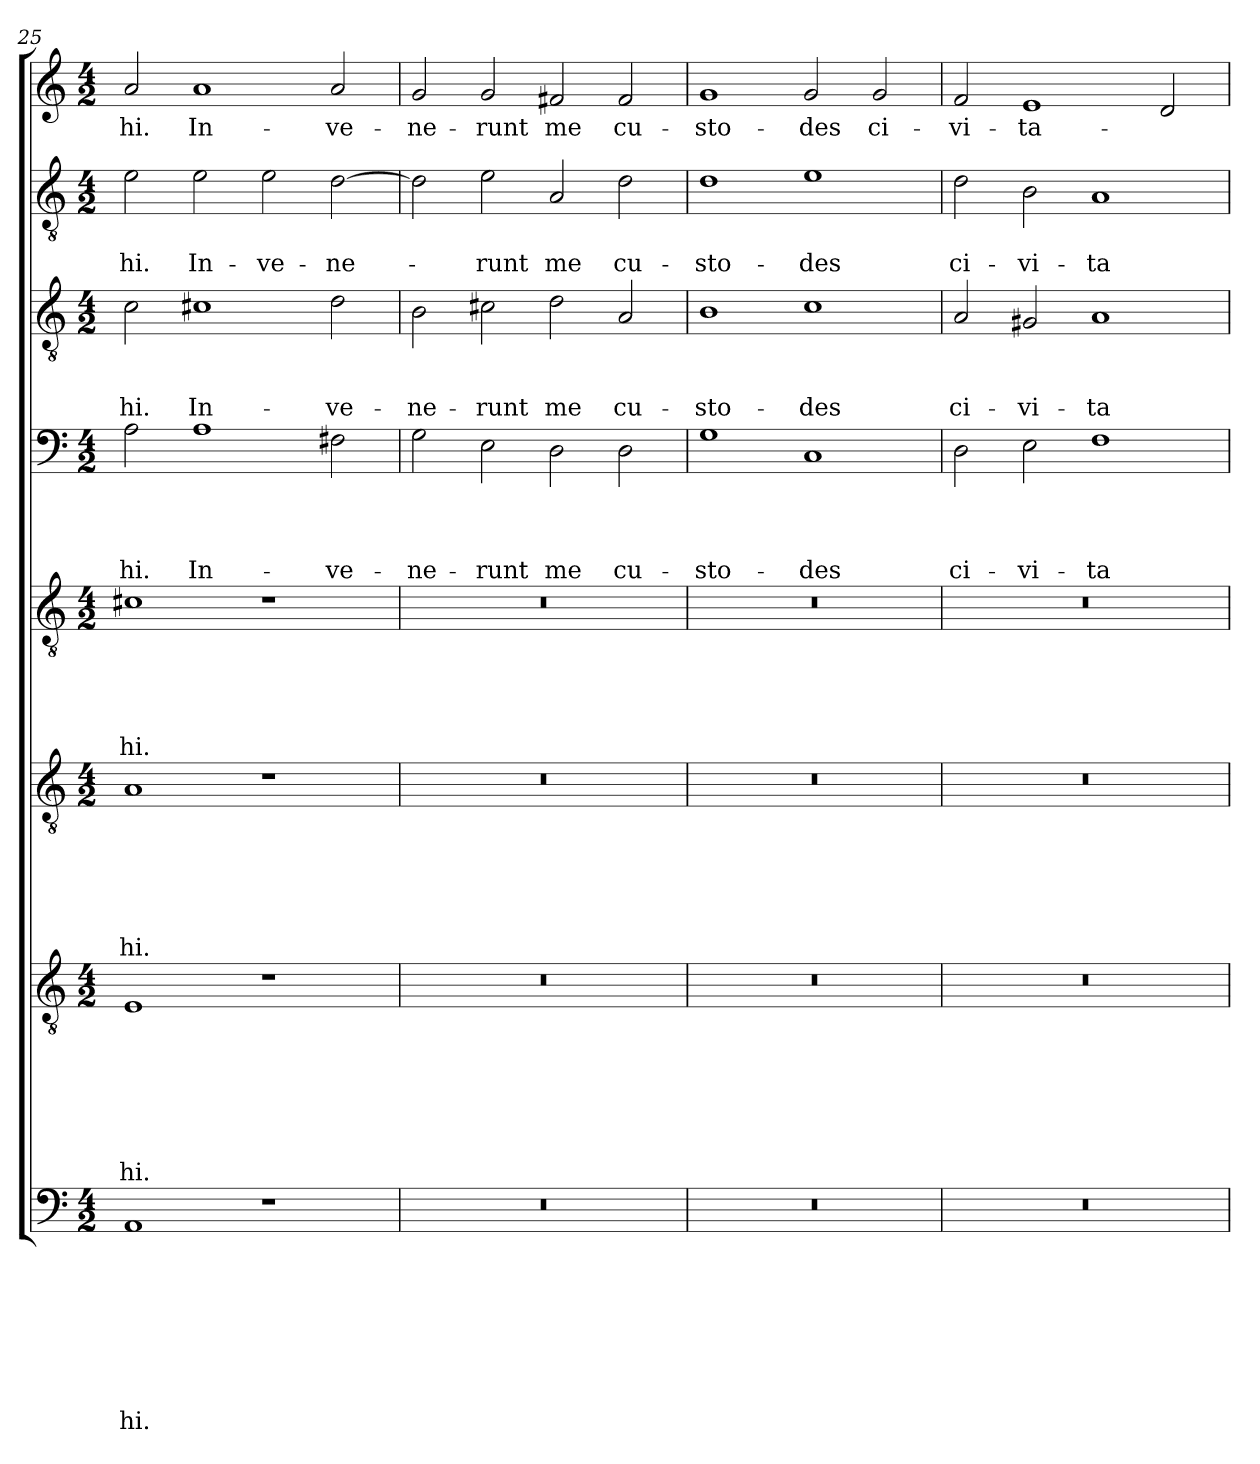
**kern	**text	**text	**text	**text	**text	**text	**text	**text	**kern	**text	**text	**text	**text	**text	**text	**text	**kern	**text	**text	**text	**text	**text	**text	**kern	**text	**text	**text	**text	**text	**kern	**text	**text	**text	**text	**kern	**text	**text	**text	**kern	**text	**text	**kern	**text
*part8	*part8	*part8	*part8	*part8	*part8	*part8	*part8	*part8	*part7	*part7	*part7	*part7	*part7	*part7	*part7	*part7	*part6	*part6	*part6	*part6	*part6	*part6	*part6	*part5	*part5	*part5	*part5	*part5	*part5	*part4	*part4	*part4	*part4	*part4	*part3	*part3	*part3	*part3	*part2	*part2	*part2	*part1	*part1
*staff8	*staff8	*staff8	*staff8	*staff8	*staff8	*staff8	*staff8	*staff8	*staff7	*staff7	*staff7	*staff7	*staff7	*staff7	*staff7	*staff7	*staff6	*staff6	*staff6	*staff6	*staff6	*staff6	*staff6	*staff5	*staff5	*staff5	*staff5	*staff5	*staff5	*staff4	*staff4	*staff4	*staff4	*staff4	*staff3	*staff3	*staff3	*staff3	*staff2	*staff2	*staff2	*staff1	*staff1
*clefF4	*	*	*	*	*	*	*	*	*clefGv2	*	*	*	*	*	*	*	*clefGv2	*	*	*	*	*	*	*clefGv2	*	*	*	*	*	*clefF4	*	*	*	*	*clefGv2	*	*	*	*clefGv2	*	*	*clefG2	*
*k[]	*	*	*	*	*	*	*	*	*k[]	*	*	*	*	*	*	*	*k[]	*	*	*	*	*	*	*k[]	*	*	*	*	*	*k[]	*	*	*	*	*k[]	*	*	*	*k[]	*	*	*k[]	*
*a:	*	*	*	*	*	*	*	*	*a:	*	*	*	*	*	*	*	*a:	*	*	*	*	*	*	*a:	*	*	*	*	*	*a:	*	*	*	*	*a:	*	*	*	*a:	*	*	*a:	*
*M4/2	*	*	*	*	*	*	*	*	*M4/2	*	*	*	*	*	*	*	*M4/2	*	*	*	*	*	*	*M4/2	*	*	*	*	*	*M4/2	*	*	*	*	*M4/2	*	*	*	*M4/2	*	*	*M4/2	*
=25	=25	=25	=25	=25	=25	=25	=25	=25	=25	=25	=25	=25	=25	=25	=25	=25	=25	=25	=25	=25	=25	=25	=25	=25	=25	=25	=25	=25	=25	=25	=25	=25	=25	=25	=25	=25	=25	=25	=25	=25	=25	=25	=25
!	!	!	!	!	!	!	!	!LO:LY:b	!	!	!	!	!	!	!	!LO:LY:b	!	!	!	!	!	!	!LO:LY:b	!	!	!	!	!	!LO:LY:b	!	!	!	!	!LO:LY:b	!	!	!	!LO:LY:b	!	!	!LO:LY:b	!	!LO:LY:b
1AA	.	.	.	.	.	.	.	-hi.	1E	.	.	.	.	.	.	-hi.	1A	.	.	.	.	.	-hi.	1c#X	.	.	.	.	-hi.	2A\	.	.	.	-hi.	2c\	.	.	-hi.	2e\	.	-hi.	2a/	-hi.
!	!	!	!	!	!	!	!	!	!	!	!	!	!	!	!	!	!	!	!	!	!	!	!	!	!	!	!	!	!	!	!	!	!	!LO:LY:b	!	!	!	!LO:LY:b	!	!	!LO:LY:b	!	!LO:LY:b
.	.	.	.	.	.	.	.	.	.	.	.	.	.	.	.	.	.	.	.	.	.	.	.	.	.	.	.	.	.	1A	.	.	.	In-	1c#X	.	.	In-	2e\	.	In-	1a	In-
!	!	!	!	!	!	!	!	!	!	!	!	!	!	!	!	!	!	!	!	!	!	!	!	!	!	!	!	!	!	!	!	!	!	!	!	!	!	!	!	!	!LO:LY:b	!	!
1r	.	.	.	.	.	.	.	.	1r	.	.	.	.	.	.	.	1r	.	.	.	.	.	.	1r	.	.	.	.	.	.	.	.	.	.	.	.	.	.	2e\	.	-ve-	.	.
!	!	!	!	!	!	!	!	!	!	!	!	!	!	!	!	!	!	!	!	!	!	!	!	!	!	!	!	!	!	!	!	!	!	!LO:LY:b	!	!	!	!LO:LY:b	!	!	!LO:LY:b	!	!LO:LY:b
.	.	.	.	.	.	.	.	.	.	.	.	.	.	.	.	.	.	.	.	.	.	.	.	.	.	.	.	.	.	2F#X\	.	.	.	-ve-	2d\	.	.	-ve-	[2d\	.	-ne-	2a/	-ve-
=26	=26	=26	=26	=26	=26	=26	=26	=26	=26	=26	=26	=26	=26	=26	=26	=26	=26	=26	=26	=26	=26	=26	=26	=26	=26	=26	=26	=26	=26	=26	=26	=26	=26	=26	=26	=26	=26	=26	=26	=26	=26	=26	=26
!	!	!	!	!	!	!	!	!	!	!	!	!	!	!	!	!	!	!	!	!	!	!	!	!	!	!	!	!	!	!	!	!	!	!LO:LY:b	!	!	!	!LO:LY:b	!	!	!	!	!LO:LY:b
0r	.	.	.	.	.	.	.	.	0r	.	.	.	.	.	.	.	0r	.	.	.	.	.	.	0r	.	.	.	.	.	2G\	.	.	.	-ne-	2B\	.	.	-ne-	2d\]	.	.	2g/	-ne-
!	!	!	!	!	!	!	!	!	!	!	!	!	!	!	!	!	!	!	!	!	!	!	!	!	!	!	!	!	!	!	!	!	!	!LO:LY:b	!	!	!	!LO:LY:b	!	!	!LO:LY:b	!	!LO:LY:b
.	.	.	.	.	.	.	.	.	.	.	.	.	.	.	.	.	.	.	.	.	.	.	.	.	.	.	.	.	.	2E\	.	.	.	-runt	2c#X\	.	.	-runt	2e\	.	-runt	2g/	-runt
!	!	!	!	!	!	!	!	!	!	!	!	!	!	!	!	!	!	!	!	!	!	!	!	!	!	!	!	!	!	!	!	!	!	!LO:LY:b	!	!	!	!LO:LY:b	!	!	!LO:LY:b	!	!LO:LY:b
.	.	.	.	.	.	.	.	.	.	.	.	.	.	.	.	.	.	.	.	.	.	.	.	.	.	.	.	.	.	2D\	.	.	.	me	2d\	.	.	me	2A/	.	me	2f#X/	me
!	!	!	!	!	!	!	!	!	!	!	!	!	!	!	!	!	!	!	!	!	!	!	!	!	!	!	!	!	!	!	!	!	!	!LO:LY:b	!	!	!	!LO:LY:b	!	!	!LO:LY:b	!	!LO:LY:b
.	.	.	.	.	.	.	.	.	.	.	.	.	.	.	.	.	.	.	.	.	.	.	.	.	.	.	.	.	.	2D\	.	.	.	cu-	2A/	.	.	cu-	2d\	.	cu-	2f#/	cu-
!!LO:PB:g=z
=27	=27	=27	=27	=27	=27	=27	=27	=27	=27	=27	=27	=27	=27	=27	=27	=27	=27	=27	=27	=27	=27	=27	=27	=27	=27	=27	=27	=27	=27	=27	=27	=27	=27	=27	=27	=27	=27	=27	=27	=27	=27	=27	=27
!	!	!	!	!	!	!	!	!	!	!	!	!	!	!	!	!	!	!	!	!	!	!	!	!	!	!	!	!	!	!	!	!	!	!LO:LY:b	!	!	!	!LO:LY:b	!	!	!LO:LY:b	!	!LO:LY:b
0r	.	.	.	.	.	.	.	.	0r	.	.	.	.	.	.	.	0r	.	.	.	.	.	.	0r	.	.	.	.	.	1G	.	.	.	-sto-	1B	.	.	-sto-	1d	.	-sto-	1g	-sto-
!	!	!	!	!	!	!	!	!	!	!	!	!	!	!	!	!	!	!	!	!	!	!	!	!	!	!	!	!	!	!	!	!	!	!LO:LY:b	!	!	!	!LO:LY:b	!	!	!LO:LY:b	!	!LO:LY:b
.	.	.	.	.	.	.	.	.	.	.	.	.	.	.	.	.	.	.	.	.	.	.	.	.	.	.	.	.	.	1C	.	.	.	-des	1c	.	.	-des	1e	.	-des	2g/	-des
!	!	!	!	!	!	!	!	!	!	!	!	!	!	!	!	!	!	!	!	!	!	!	!	!	!	!	!	!	!	!	!	!	!	!	!	!	!	!	!	!	!	!	!LO:LY:b
.	.	.	.	.	.	.	.	.	.	.	.	.	.	.	.	.	.	.	.	.	.	.	.	.	.	.	.	.	.	.	.	.	.	.	.	.	.	.	.	.	.	2g/	ci-
=28	=28	=28	=28	=28	=28	=28	=28	=28	=28	=28	=28	=28	=28	=28	=28	=28	=28	=28	=28	=28	=28	=28	=28	=28	=28	=28	=28	=28	=28	=28	=28	=28	=28	=28	=28	=28	=28	=28	=28	=28	=28	=28	=28
!	!	!	!	!	!	!	!	!	!	!	!	!	!	!	!	!	!	!	!	!	!	!	!	!	!	!	!	!	!	!	!	!	!	!LO:LY:b	!	!	!	!LO:LY:b	!	!	!LO:LY:b	!	!LO:LY:b
0r	.	.	.	.	.	.	.	.	0r	.	.	.	.	.	.	.	0r	.	.	.	.	.	.	0r	.	.	.	.	.	2D\	.	.	.	ci-	2A/	.	.	ci-	2d\	.	ci-	2f/	-vi-
!	!	!	!	!	!	!	!	!	!	!	!	!	!	!	!	!	!	!	!	!	!	!	!	!	!	!	!	!	!	!	!	!	!	!LO:LY:b	!	!	!	!LO:LY:b	!	!	!LO:LY:b	!	!LO:LY:b
.	.	.	.	.	.	.	.	.	.	.	.	.	.	.	.	.	.	.	.	.	.	.	.	.	.	.	.	.	.	2E\	.	.	.	-vi-	2G#X/	.	.	-vi-	2B\	.	-vi-	1e	-ta-
!	!	!	!	!	!	!	!	!	!	!	!	!	!	!	!	!	!	!	!	!	!	!	!	!	!	!	!	!	!	!	!	!	!	!LO:LY:b	!	!	!	!LO:LY:b	!	!	!LO:LY:b	!	!
.	.	.	.	.	.	.	.	.	.	.	.	.	.	.	.	.	.	.	.	.	.	.	.	.	.	.	.	.	.	1F	.	.	.	-ta-	1A	.	.	-ta-	1A	.	-ta-	.	.
.	.	.	.	.	.	.	.	.	.	.	.	.	.	.	.	.	.	.	.	.	.	.	.	.	.	.	.	.	.	.	.	.	.	.	.	.	.	.	.	.	.	2d/	.
=	=	=	=	=	=	=	=	=	=	=	=	=	=	=	=	=	=	=	=	=	=	=	=	=	=	=	=	=	=	=	=	=	=	=	=	=	=	=	=	=	=	=	=
*-	*-	*-	*-	*-	*-	*-	*-	*-	*-	*-	*-	*-	*-	*-	*-	*-	*-	*-	*-	*-	*-	*-	*-	*-	*-	*-	*-	*-	*-	*-	*-	*-	*-	*-	*-	*-	*-	*-	*-	*-	*-	*-	*-
